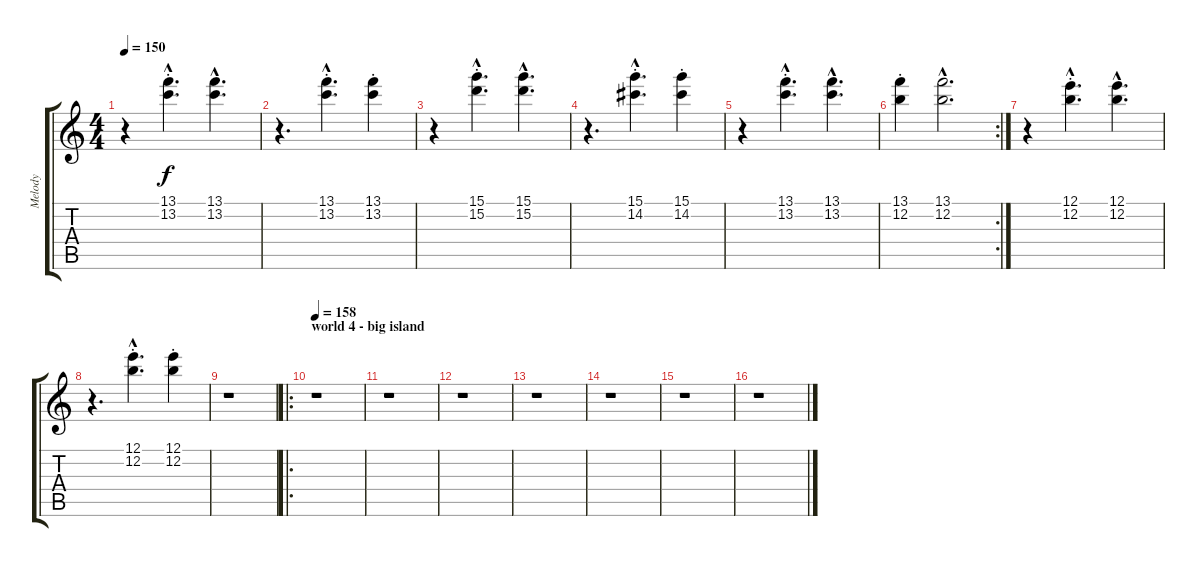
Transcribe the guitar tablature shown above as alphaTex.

\track ("Melody" "Melody") {instrument distortionguitar}
\staff {score tabs}
\tuning (E4 B3 G3 D3 A2 E2) {hide}
\ts (4 4)
\tempo 150
\clef g2
\ks c
r.4{dy f} (13.1{hac st} 13.2{hac st}).4{d} (13.1{hac} 13.2{hac}).4{d} |
r.4{d} (13.1{hac st} 13.2{hac st}).4{d} (13.1{st} 13.2{st}).4 |
r.4 (15.1{hac st} 15.2{hac st}).4{d} (15.1{hac} 15.2{hac}).4{d} |
r.4{d} (15.1{hac st} 14.2{hac st}).4{d} (15.1{st} 14.2{st}).4 |
r.4 (13.1{hac st} 13.2{hac st}).4{d} (13.1{hac} 13.2{hac}).4{d} |
\rc 2
(13.1{st} 12.2{st}).4 (13.1{hac} 12.2{hac}).2{d} |
r.4 (12.1{hac st} 12.2{hac st}).4{d} (12.1{hac} 12.2{hac}).4{d} |
r.4{d} (12.1{hac st} 12.2{hac st}).4{d} (12.1{st} 12.2{st}).4 |
r.1 |
\ro
\section ("" "world 4 - big island")
\tempo 158
r.1 |
r.1 |
r.1 |
r.1 |
r.1 |
r.1 |
r.1
